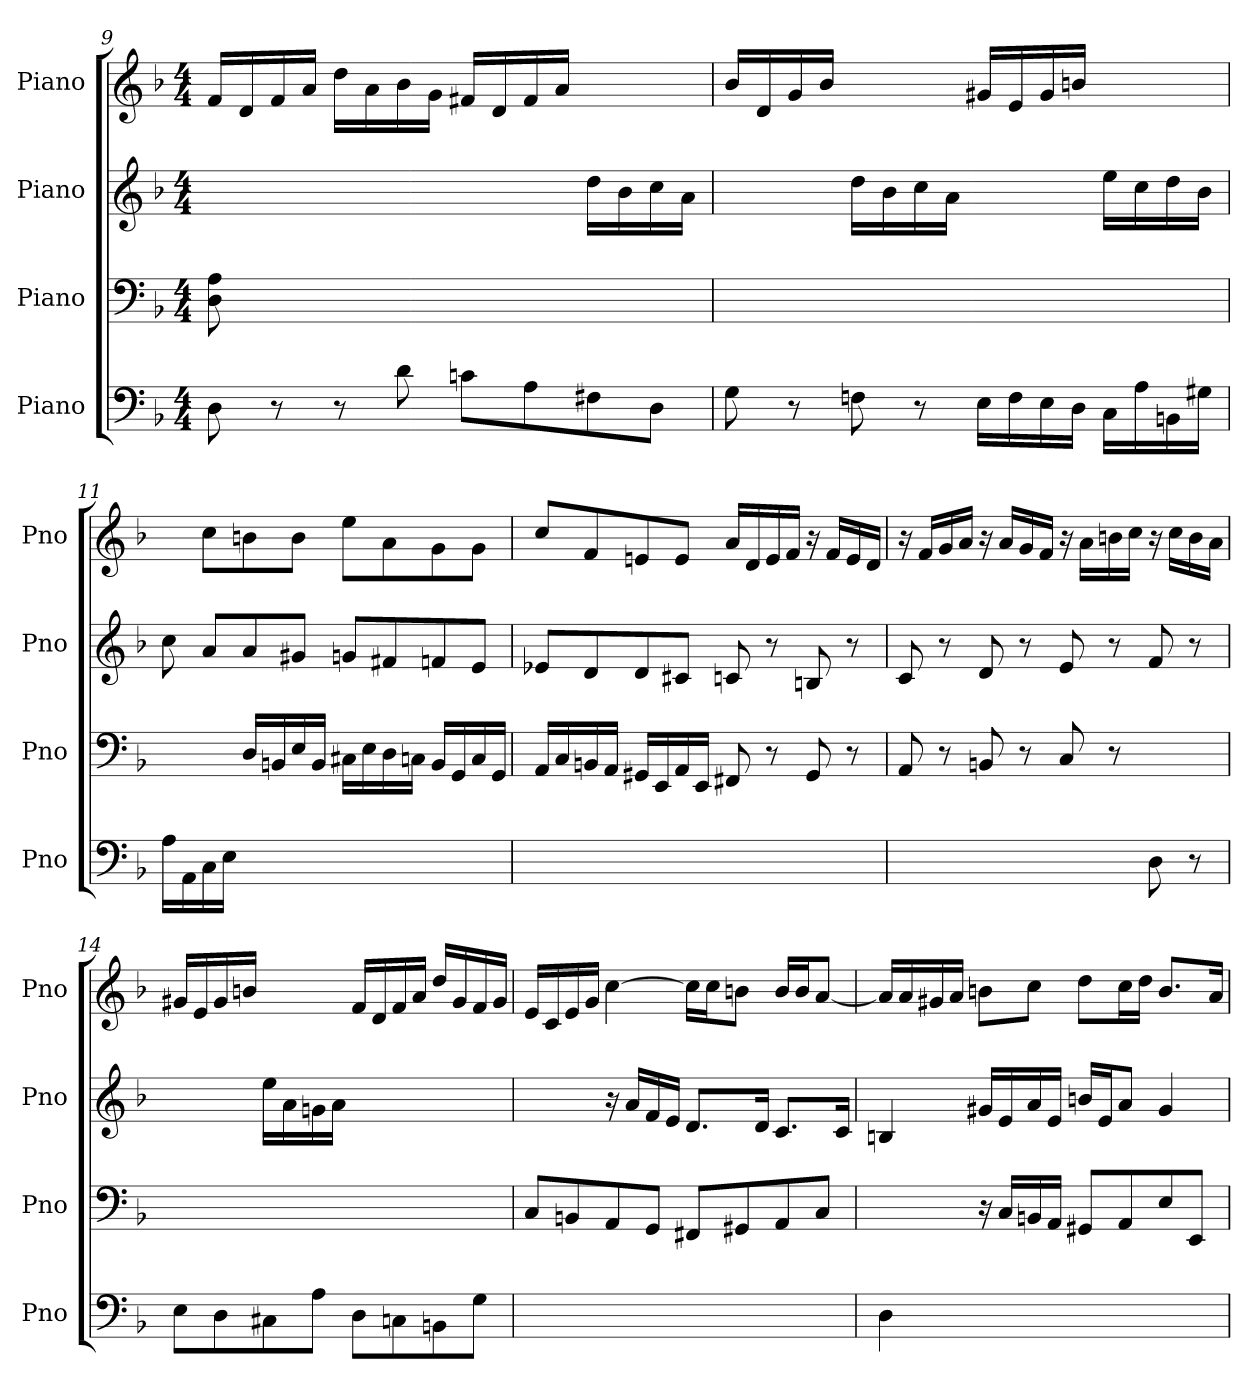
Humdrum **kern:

**kern	**kern	**kern	**kern
*part4	*part3	*part2	*part1
*staff4	*staff3	*staff2	*staff1
*I"Piano	*I"Piano	*I"Piano	*I"Piano
*I'Pno	*I'Pno	*I'Pno	*I'Pno
!!LO:PB:g=z
*clefF4	*clefF4	*clefG2	*clefG2
*k[b-]	*k[b-]	*k[b-]	*k[b-]
*F:	*F:	*F:	*F:
*M4/4	*M4/4	*M4/4	*M4/4
=9	=9	=9	=9
8D\	8D\ 8A\	2ryy	16f/LL
.	.	.	16d/
8r	8ryy	.	16f/
.	.	.	16a/JJ
8r	4ryy	.	16dd\LL
.	.	.	16a\
8d\	.	.	16b-\
.	.	.	16g\JJ
8cn\L	2ryy	4ryy	16f#X/LL
.	.	.	16d/
8A\	.	.	16f#/
.	.	.	16a/JJ
8F#X\	.	16dd\LL	4ryy
.	.	16b-\	.
8D\J	.	16cc\	.
.	.	16a\JJ	.
=10	=10	=10	=10
8G\	1ryy	4ryy	16b-/LL
.	.	.	16d/
8r	.	.	16g/
.	.	.	16b-/JJ
8Fn\	.	16dd\LL	4ryy
.	.	16b-\	.
8r	.	16cc\	.
.	.	16a\JJ	.
16E\LL	.	4ryy	16g#X/LL
16F\	.	.	16e/
16E\	.	.	16g#/
16D\JJ	.	.	16bn/JJ
16C\LL	.	16ee\LL	4ryy
16A\	.	16cc\	.
16BBn\	.	16dd\	.
16G#X\JJ	.	16b-\JJ	.
!!LO:LB:g=z
=11	=11	=11	=11
16A\LL	4ryy	8cc\	8ryy
16AA\	.	.	.
16C\	.	8a/L	8cc\L
16E\JJ	.	.	.
4ryy	16D/LL	8a/	8bn\
.	16BBn/	.	.
.	16E/	8g#X/J	8b\J
.	16BB/JJ	.	.
2ryy	16C#X\LL	8gn/L	8ee\L
.	16E\	.	.
.	16D\	8f#X/	8a\
.	16Cn\JJ	.	.
.	16BB/LL	8fn/	8g\
.	16GG/	.	.
.	16C/	8e/J	8g\J
.	16GG/JJ	.	.
=12	=12	=12	=12
1ryy	16AA/LL	8e-X/L	8cc/L
.	16C/	.	.
.	16BBn/	8d/	8f/
.	16AA/JJ	.	.
.	16GG#X/LL	8d/	8en/
.	16EE/	.	.
.	16AA/	8c#X/J	8e/J
.	16EE/JJ	.	.
.	8FF#X/	8cn/	16a/LL
.	.	.	16d/
.	8r	8r	16e/
.	.	.	16f/JJ
.	8GG#/	8Bn/	16r
.	.	.	16f/LL
.	8r	8r	16e/
.	.	.	16d/JJ
!!LO:LB:g=z
=13	=13	=13	=13
2ryy	8AA/	8c/	16r
.	.	.	16f/LL
.	8r	8r	16g/
.	.	.	16a/JJ
.	8BBn/	8d/	16r
.	.	.	16a/LL
.	8r	8r	16g/
.	.	.	16f/JJ
4ryy	8C/	8e/	16r
.	.	.	16a\LL
.	8r	8r	16bn\
.	.	.	16cc\JJ
8D\	4ryy	8f/	16r
.	.	.	16cc\LL
8r	.	8r	16b\
.	.	.	16a\JJ
=14	=14	=14	=14
8E\L	1ryy	4ryy	16g#X/LL
.	.	.	16e/
8D\	.	.	16g#/
.	.	.	16bn/JJ
8C#X\	.	16ee\LL	4ryy
.	.	16a\	.
8A\J	.	16gn\	.
.	.	16a\JJ	.
8D\L	.	2ryy	16f/LL
.	.	.	16d/
8Cn\	.	.	16f/
.	.	.	16a/JJ
8BBn\	.	.	16dd/LL
.	.	.	16g#/
8G\J	.	.	16f/
.	.	.	16g#/JJ
!!LO:PB:g=z
=15	=15	=15	=15
1ryy	8C/L	4ryy	16e/LL
.	.	.	16c/
.	8BBn/	.	16e/
.	.	.	16g/JJ
.	8AA/	16r	[4cc\
.	.	16a/LL	.
.	8GG/J	16f/	.
.	.	16e/JJ	.
.	8FF#X/L	8.d/L	16cc\LL]
.	.	.	16cc\J
.	8GG#X/	.	8bn\J
.	.	16d/Jk	.
.	8AA/	8.c/L	16b/LL
.	.	.	16b/J
.	8C/J	.	[8a/J
.	.	16c/Jk	.
=16	=16	=16	=16
4D\	4ryy	4Bn/	16a/LL]
.	.	.	16a/
.	.	.	16g#X/
.	.	.	16a/JJ
4ryy	16r	16g#X/LL	8bn\L
.	16C/LL	16e/	.
.	16BBn/	16a/	8cc\J
.	16AA/JJ	16e/JJ	.
2ryy	8GG#X/L	16bn/LL	8dd\L
.	.	16e/J	.
.	8AA/	8a/J	16cc\L
.	.	.	16dd\JJ
.	8E/	4g#/	8.b/L
.	8EE/J	.	.
.	.	.	16a/Jk
=	=	=	=
*-	*-	*-	*-
